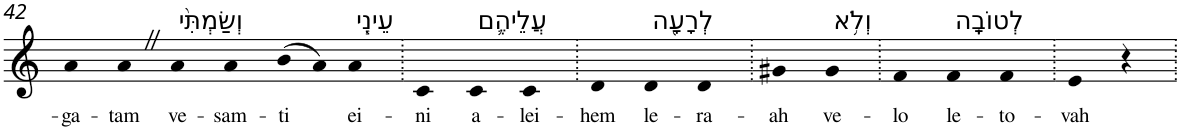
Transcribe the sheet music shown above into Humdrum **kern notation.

**kern	**text
*part1	*part1
*staff1	*staff1
*I"Piano	*
*I'Pno	*
!!LO:PB:g=z
*clefG2	*
*k[]	*
=42	=42
!	!LO:LY:b
4a	-ga-
!	!LO:LY:b
4aZ	-tam
!LO:TX:a:t=וְשַׂמְתִּ֨י	!
!	!LO:LY:b
4a	ve-
!	!LO:LY:b
4a	-sam-
!	!LO:LY:b
(>8b	-ti
8a)	.
!LO:TX:a:t=עֵינִ֧י	!
!	!LO:LY:b
4a	ei-
=43.	=43.
!	!LO:LY:b
4c	-ni
!LO:TX:a:t=עֲלֵיהֶ֛ם	!
!	!LO:LY:b
4c	a-
!	!LO:LY:b
4c	-lei-
=44.	=44.
!	!LO:LY:b
4d	-hem
!LO:TX:a:t=לְרָעָ֖ה	!
!	!LO:LY:b
4d	le-
!	!LO:LY:b
4d	-ra-
=45.	=45.
!	!LO:LY:b
4g#X	-ah
!LO:TX:a:t=וְלֹ֥א	!
!	!LO:LY:b
4g#	ve-
=46.	=46.
!	!LO:LY:b
4f	-lo
!LO:TX:a:t=לְטוֹבָֽה	!
!	!LO:LY:b
4f	le-
!	!LO:LY:b
4f	-to-
=47.	=47.
!	!LO:LY:b
4e	-vah
4r	.
=.	=.
*-	*-
